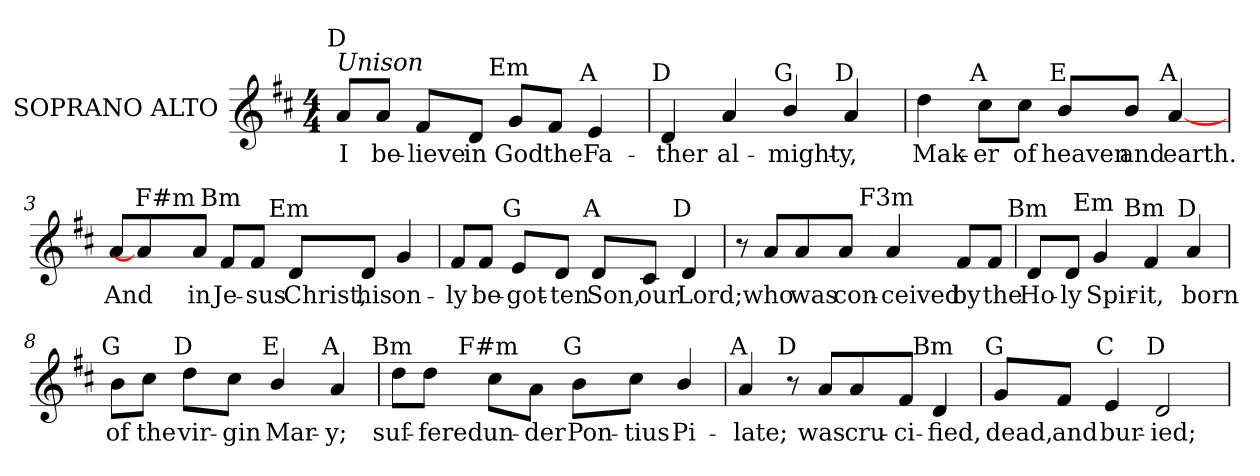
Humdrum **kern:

**kern	**text
*part1	*part1
*staff1	*staff1
*I"SOPRANO ALTO	*
*I'S. A.	*
!!LO:PB:g=z
*clefG2	*
*k[f#c#]	*
*D:	*
*M4/4	*
=	=
!LO:TX:a:i:t=Unison	!
!LO:TX:a:cj:t=D	!
!	!LO:LY:b:color=#000000
8ai/L	I
!	!LO:LY:b:color=#000000
8ai/J	be-
!	!LO:LY:b:color=#000000
8f#i/L	-lieve
!	!LO:LY:b:color=#000000
8di/J	in
!LO:TX:a:cj:t=Em	!
!	!LO:LY:b:color=#000000
8gi/L	God
!	!LO:LY:b:color=#000000
8f#i/J	the
!LO:TX:a:cj:t=A	!
!	!LO:LY:b:color=#000000
4ei/	Fa-
=1	=1
!LO:TX:a:cj:t=D	!
!	!LO:LY:b:color=#000000
4di/	-ther
!	!LO:LY:b:color=#000000
4ai/	al-
!LO:TX:a:cj:t=G	!
!	!LO:LY:b:color=#000000
4bi/	-might-
!LO:TX:a:cj:t=D	!
!	!LO:LY:b:color=#000000
4ai/	-y,
=2	=2
!	!LO:LY:b:color=#000000
4ddi\	Mak-
!LO:TX:a:cj:t=A	!
!	!LO:LY:b:color=#000000
8cc#i\L	-er
!	!LO:LY:b:color=#000000
8cc#i\J	of
!LO:TX:a:cj:t=E	!
!	!LO:LY:b:color=#000000
8bi/L	heaven
!	!LO:LY:b:color=#000000
8bi/J	and
!LO:TX:a:cj:t=A	!
!	!LO:LY:b:color=#000000
[4ai/	earth.
!!LO:LB:g=z
=3	=3
!	!LO:LY:b:color=#000000
*^	*
8ai/L	4ryy	And
4ai/]	.	.
!	!LO:TX:a:cj:t=F#m	!
.	1ryy	.
!	!	!LO:LY:b:color=#000000
8ai/J	.	in
!LO:TX:a:cj:t=Bm	!	!
!	!	!LO:LY:b:color=#000000
8f#i/L	.	Je-
!	!	!LO:LY:b:color=#000000
8f#i/J	.	-sus
!LO:TX:a:cj:t=Em	!	!
!	!	!LO:LY:b:color=#000000
8di/L	.	Christ,
!	!	!LO:LY:b:color=#000000
8di/J	.	his
!	!	!LO:LY:b:color=#000000
4gi/	.	on-
*v	*v	*
=4	=4
*^	*
!LO:TX:a:cj:t=D	!	!
!	!	!LO:LY:b:color=#000000
*v	*v	*
8f#i/L	-ly
!	!LO:LY:b:color=#000000
8f#i/J	be-
!LO:TX:a:cj:t=G	!
!	!LO:LY:b:color=#000000
8ei/L	-got-
!	!LO:LY:b:color=#000000
8di/J	-ten
!LO:TX:a:cj:t=A	!
!	!LO:LY:b:color=#000000
8di/L	Son,
!	!LO:LY:b:color=#000000
8c#i/J	our
!LO:TX:a:cj:t=D	!
!	!LO:LY:b:color=#000000
4di/	Lord;
=5	=5
8r	.
!	!LO:LY:b:color=#000000
8ai/L	who
!	!LO:LY:b:color=#000000
8ai/	was
!	!LO:LY:b:color=#000000
8ai/J	con-
!!LO:LB:g=z
=6-	=6-
!LO:TX:a:cj:t=F3m	!
!	!LO:LY:b:color=#000000
4ai/	-ceived
!	!LO:LY:b:color=#000000
8f#i/L	by
!	!LO:LY:b:color=#000000
8f#i/J	the
=7	=7
!LO:TX:a:cj:t=Bm	!
!	!LO:LY:b:color=#000000
8di/L	Ho-
!	!LO:LY:b:color=#000000
8di/J	-ly
!LO:TX:a:cj:t=Em	!
!	!LO:LY:b:color=#000000
4gi/	Spir-
!LO:TX:a:cj:t=Bm	!
!	!LO:LY:b:color=#000000
4f#i/	-it,
!LO:TX:a:cj:t=D	!
!	!LO:LY:b:color=#000000
4ai/	born
=8	=8
!LO:TX:a:cj:t=G	!
!	!LO:LY:b:color=#000000
8bi\L	of
!	!LO:LY:b:color=#000000
8cc#i\J	the
!LO:TX:a:cj:t=D	!
!	!LO:LY:b:color=#000000
8ddi\L	vir-
!	!LO:LY:b:color=#000000
8cc#i\J	-gin
!LO:TX:a:cj:t=E	!
!	!LO:LY:b:color=#000000
4bi/	Mar-
!LO:TX:a:cj:t=A	!
!	!LO:LY:b:color=#000000
4ai/	-y;
!!LO:LB:g=z
=9	=9
!LO:TX:a:cj:t=Bm	!
!	!LO:LY:b:color=#000000
8ddi\L	suf-
!	!LO:LY:b:color=#000000
8ddi\J	-fered
!LO:TX:a:cj:t=F#m	!
!	!LO:LY:b:color=#000000
8cc#i\L	un-
!	!LO:LY:b:color=#000000
8ai\J	-der
!LO:TX:a:cj:t=G	!
!	!LO:LY:b:color=#000000
8bi\L	Pon-
!	!LO:LY:b:color=#000000
8cc#i\J	-tius
!	!LO:LY:b:color=#000000
4bi/	Pi-
=10	=10
!LO:TX:a:cj:t=A	!
!	!LO:LY:b:color=#000000
4ai/	-late;
!LO:TX:a:cj:t=D	!
8r	.
!	!LO:LY:b:color=#000000
8ai/L	was
!	!LO:LY:b:color=#000000
8ai/	cru-
!	!LO:LY:b:color=#000000
8f#i/J	-ci-
!LO:TX:a:cj:t=Bm	!
!	!LO:LY:b:color=#000000
4di/	-fied,
=11	=11
!LO:TX:a:cj:t=G	!
!	!LO:LY:b:color=#000000
8gi/L	dead,
!	!LO:LY:b:color=#000000
8f#i/J	and
!LO:TX:a:cj:t=C	!
!	!LO:LY:b:color=#000000
4ei/	bur-
!LO:TX:a:cj:t=D	!
!	!LO:LY:b:color=#000000
2di/	-ied;
=	=
*-	*-
